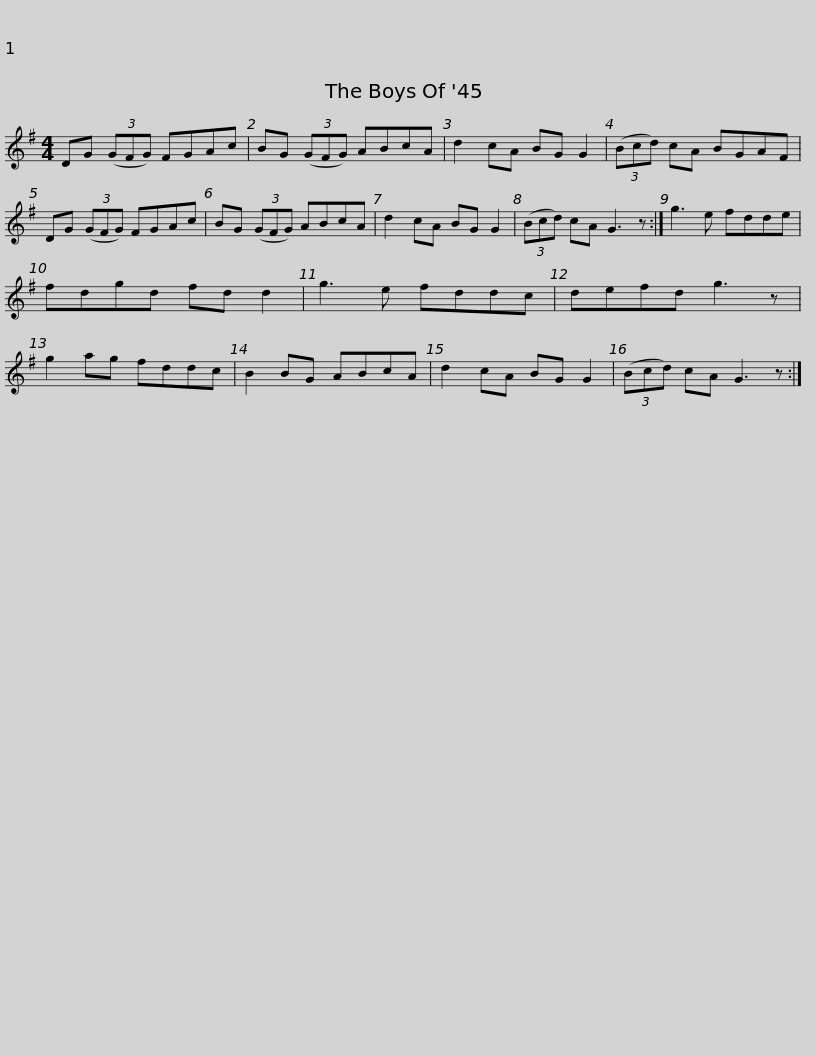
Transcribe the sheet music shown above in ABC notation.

X:1
L:1/8
M:4/4
I:linebreak $
K:G
V:1 treble
V:1
 DG (3(GFG) FGAc | BG (3(GFG) ABcA | d2 cA BG G2 | (3(Bcd) cA BGAF | DG (3(GFG) FGAc |$ %5
 BG (3(GFG) ABcA | d2 cA BG G2 | (3(Bcd) cA G3 z :| g3 e fdde | fdgd fd d2 | %10
 g3 e fddc |$ defd g3 z | g2 ag fddc | B2 BG ABcA | d2 cA BG G2 | %15
 (3(Bcd) cA G3 z :| %16
